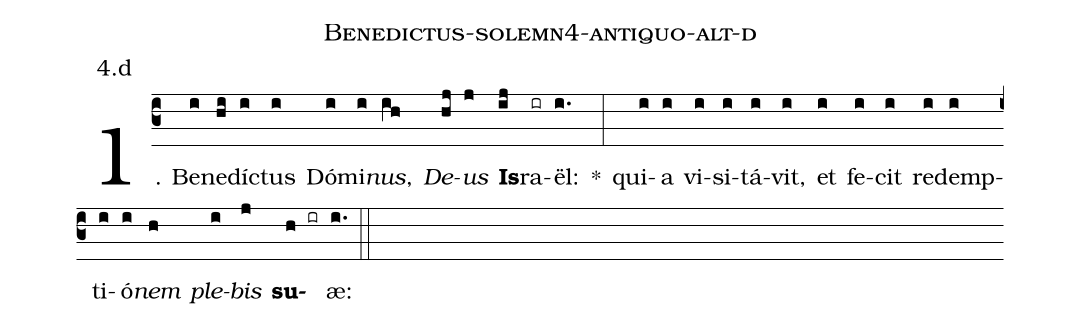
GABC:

name: Benedictus-solemn4-antiquo-alt-d;
annotation: 4.d;
%%
(c3)1. Be(i)ne(hi)díc(i)tus(i) Dó(i)mi(i)<i>nus</i>,(ih) <i>De</i>(hj)<i>us</i>(j) <b>Is</b>(ij)ra(ir)ël:(i.) *(:) qui(i)a(i) vi(i)si(i)tá(i)vit,(i) et(i) fe(i)cit(i) red(i)emp(i)ti(i)ó(i)<i>nem</i>(h) <i>ple</i>(i)<i>bis</i>(j) <b>su</b>(h ir)æ:(i.) (::)
